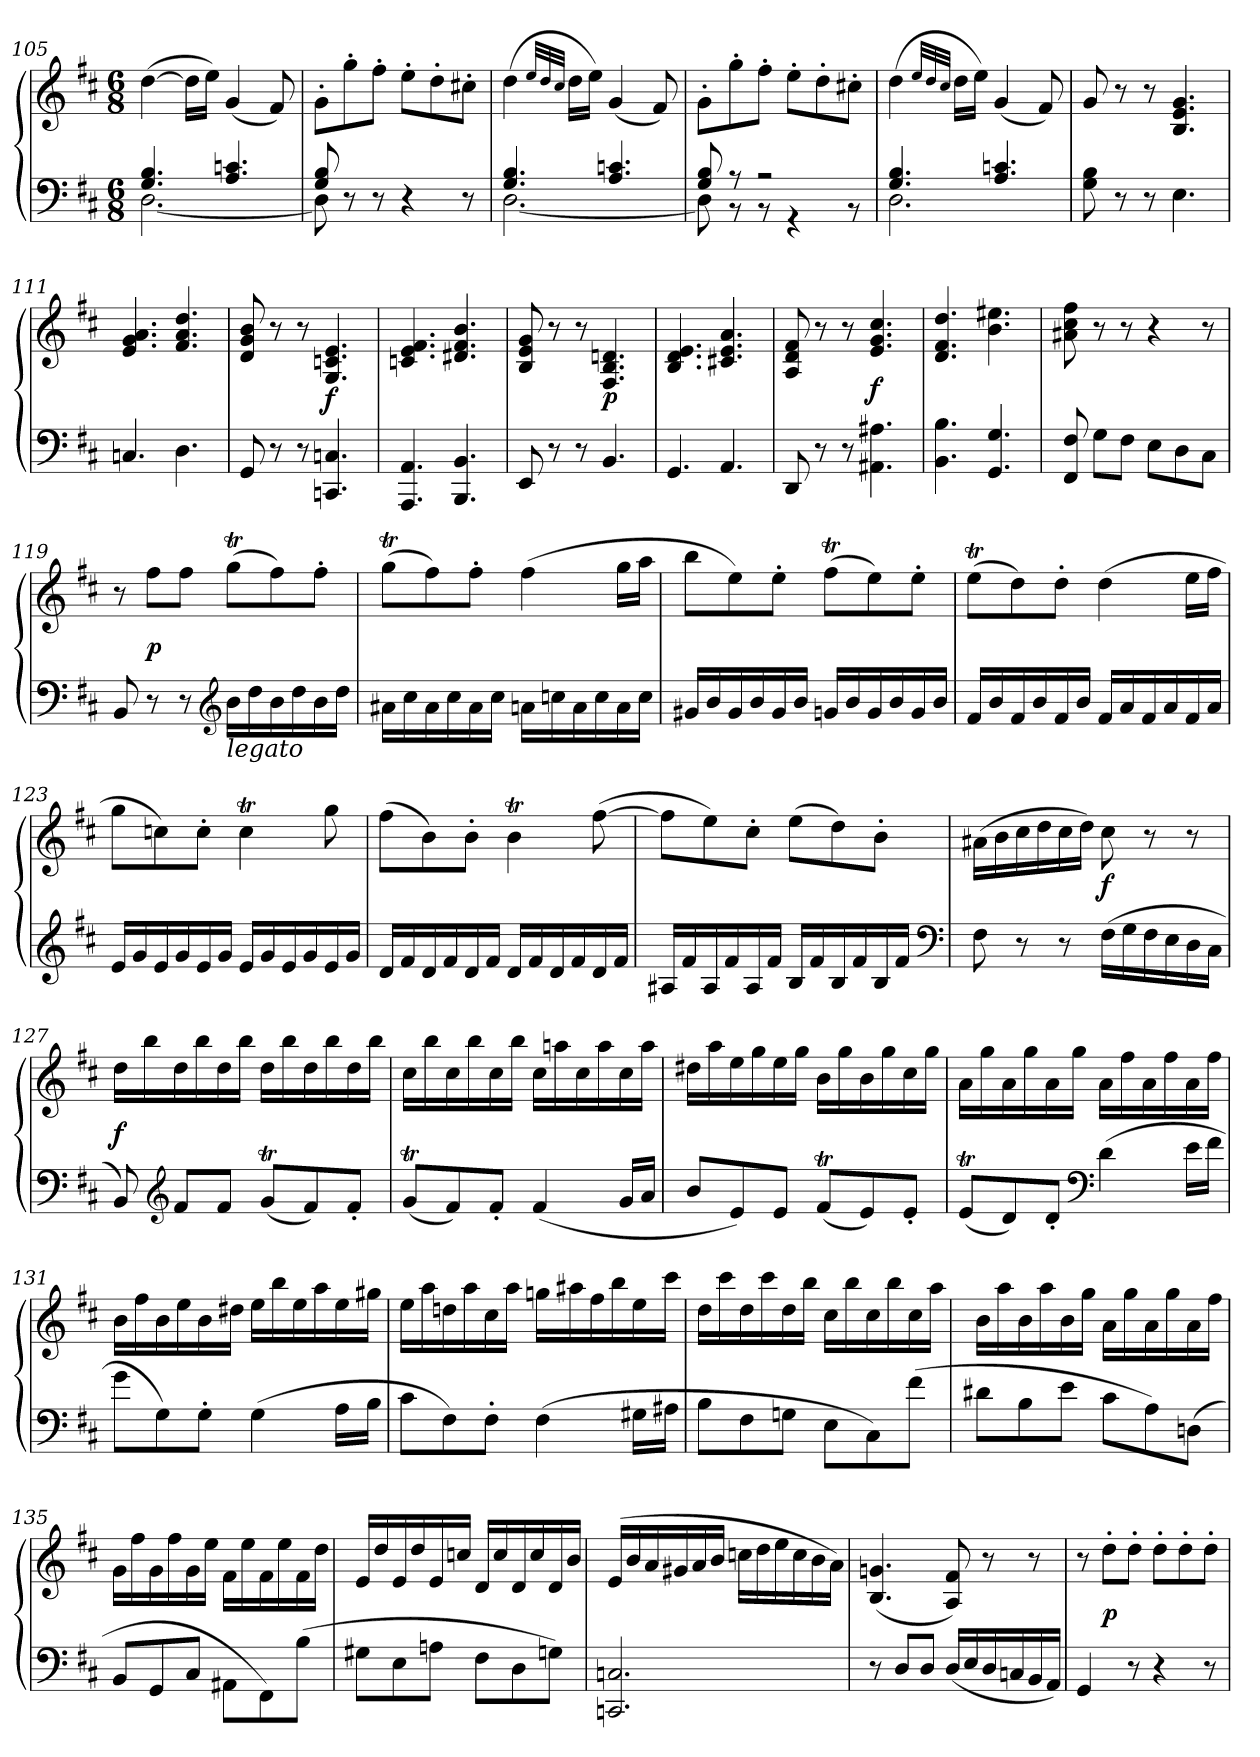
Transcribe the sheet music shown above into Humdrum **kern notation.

**kern	**kern	**dynam
*part1	*part1	*part1
*staff2	*staff1	*staff1/2
*clefF4	*clefG2	*
*k[f#c#]	*k[f#c#]	*
*D:	*D:	*
*M6/8	*M6/8	*
=105	=105	=105
*^	*	*
4.G 4.B	[2.D	([4dd	.
.	.	16ddLL]	.
.	.	16eeJJ)	.
4.A 4.cn	.	(4g	.
.	.	8f#)	.
=106	=106	=106	=106
8G 8B	8D]	8g'L	.
8ryy	8r	8gg'	.
2ryy	8r	8ff#'J	.
.	4r	8ee'L	.
.	.	8dd'	.
.	8r	8cc#X'J	.
=107	=107	=107	=107
4.G 4.B	[2.D	(4dd	.
.	.	32qee/LLL	.
.	.	32qdd/	.
.	.	32qcc#/JJJ	.
.	.	16ddLL	.
.	.	16eeJJ)	.
4.A 4.cn	.	(4g	.
.	.	8f#)	.
=108	=108	=108	=108
8G 8B	8D]	8g'L	.
8r	8r	8gg'	.
2r	8r	8ff#'J	.
.	4r	8ee'L	.
.	.	8dd'	.
.	8r	8cc#X'J	.
=109	=109	=109	=109
4.G 4.B	2.D	(4dd	.
.	.	32qee/LLL	.
.	.	32qdd/	.
.	.	32qcc#/JJJ	.
.	.	16ddLL	.
.	.	16eeJJ)	.
4.A 4.cn	.	(4g	.
.	.	8f#)	.
*v	*v	*	*
=110	=110	=110
8G 8B	8g	.
8r	8r	.
8r	8r	.
4.E	4.B 4.e 4.g	.
=111	=111	=111
4.Cn	4.e 4.g 4.a	.
4.D	4.f# 4.a 4.dd	.
=112	=112	=112
8GG	8d 8g 8b	.
8r	8r	.
8r	8r	.
4.CCn 4.Cn	4.G 4.cn 4.e	f
=113	=113	=113
4.AAA 4.AA	4.cn 4.e 4.f#	.
4.BBB 4.BB	4.d#X 4.f# 4.b	.
=114	=114	=114
8EE	8B 8e 8g	.
8r	8r	.
8r	8r	.
4.BB	4.F# 4.B 4.dn	p
=115	=115	=115
4.GG	4.B 4.d 4.e	.
4.AA	4.c#X 4.e 4.a	.
=116	=116	=116
8DD	8A 8d 8f#	.
8r	8r	.
8r	8r	.
4.AA#X 4.A#X	4.e 4.g 4.cc#	f
=117	=117	=117
4.BB 4.B	4.d 4.f# 4.dd	.
4.GG 4.G	4.b 4.ee#X	.
=118	=118	=118
8FF# 8F#	8a#X 8cc# 8ff#	.
8GL	8r	.
8F#J	8r	.
8EL	4r	.
8D	.	.
8C#J	8r	.
=119	=119	=119
8BB	8r	.
8r	8ff#L	p
8r	8ff#J	.
*clefG2	*	*
!LO:TX:b:i:t=legato	!	!
16bLL	(8ggTL	.
16dd	.	.
16b	8ff#)	.
16dd	.	.
16b	8ff#'J	.
16ddJJ	.	.
=120	=120	=120
16a#XLL	(8ggTL	.
16cc#	.	.
16a#	8ff#)	.
16cc#	.	.
16a#	8ff#'J	.
16cc#JJ	.	.
16anLL	(4ff#	.
16ccn	.	.
16a	.	.
16cc	.	.
16a	16ggLL	.
16ccJJ	16aaJJ	.
=121	=121	=121
16g#XLL	8bbL	.
16b	.	.
16g#	8ee)	.
16b	.	.
16g#	8ee'J	.
16bJJ	.	.
16gnLL	(8ff#tL	.
16b	.	.
16g	8ee)	.
16b	.	.
16g	8ee'J	.
16bJJ	.	.
=122	=122	=122
16f#LL	(8eeTL	.
16b	.	.
16f#	8dd)	.
16b	.	.
16f#	8dd'J	.
16bJJ	.	.
16f#LL	(4dd	.
16a	.	.
16f#	.	.
16a	.	.
16f#	16eeLL	.
16aJJ	16ff#JJ	.
=123	=123	=123
16eLL	8ggL	.
16g	.	.
16e	8ccn)	.
16g	.	.
16e	8cc'J	.
16gJJ	.	.
16eLL	4ccT	.
16g	.	.
16e	.	.
16g	.	.
16e	8gg	.
16gJJ	.	.
=124	=124	=124
16dLL	(8ff#L	.
16f#	.	.
16d	8b)	.
16f#	.	.
16d	8b'J	.
16f#JJ	.	.
16dLL	4bT	.
16f#	.	.
16d	.	.
16f#	.	.
16d	([8ff#	.
16f#JJ	.	.
=125	=125	=125
16A#XLL	8ff#L]	.
16f#	.	.
16A#	8ee)	.
16f#	.	.
16A#	8cc#'J	.
16f#JJ	.	.
16BLL	(8eeL	.
16f#	.	.
16B	8dd)	.
16f#	.	.
16B	8b'J	.
16f#JJ	.	.
*clefF4	*	*
=126	=126	=126
8F#	(16a#XLL	.
.	16b	.
8r	16cc#	.
.	16dd	.
8r	16cc#	.
.	16ddJJ)	.
(16F#LL	8cc#	f
16G	.	.
16F#	8r	.
16E	.	.
16D	8r	.
16C#JJ	.	.
=127	=127	=127
8BB)	16ddLL	f
.	16bb	.
*clefG2	*	*
8f#L	16dd	.
.	16bb	.
8f#J	16dd	.
.	16bbJJ	.
(8gTL	16ddLL	.
.	16bb	.
8f#)	16dd	.
.	16bb	.
8f#'J	16dd	.
.	16bbJJ	.
=128	=128	=128
(8gTL	16cc#LL	.
.	16bb	.
8f#)	16cc#	.
.	16bb	.
8f#'J	16cc#	.
.	16bbJJ	.
(4f#	16cc#LL	.
.	16aan	.
.	16cc#	.
.	16aa	.
16gLL	16cc#	.
16aJJ	16aaJJ	.
=129	=129	=129
8bL	16dd#XLL	.
.	16aa	.
8e)	16ee	.
.	16gg	.
8eJ	16ee	.
.	16ggJJ	.
(8f#tL	16bLL	.
.	16gg	.
8e)	16b	.
.	16gg	.
8e'J	16cc#	.
.	16ggJJ	.
=130	=130	=130
(8eTL	16aLL	.
.	16gg	.
8d)	16a	.
.	16gg	.
8d'J	16a	.
.	16ggJJ	.
*clefF4	*	*
(4d	16aLL	.
.	16ff#	.
.	16a	.
.	16ff#	.
16eLL	16a	.
16f#JJ	16ff#JJ	.
=131	=131	=131
8gL	16bLL	.
.	16ff#	.
8G)	16b	.
.	16ee	.
8G'J	16b	.
.	16dd#XJJ	.
(4G	16eeLL	.
.	16bb	.
.	16ee	.
.	16aa	.
16ALL	16ee	.
16BJJ	16gg#XJJ	.
=132	=132	=132
8c#L	16eeLL	.
.	16aa	.
8F#)	16ddn	.
.	16aa	.
8F#'J	16cc#	.
.	16aaJJ	.
(4F#	16ggnLL	.
.	16aa#X	.
.	16ff#	.
.	16bb	.
16G#XLL	16ee	.
16A#XJJ	16ccc#JJ	.
=133	=133	=133
8BL	16ddLL	.
.	16ccc#	.
8F#	16dd	.
.	16ccc#	.
8GnJ	16dd	.
.	16bbJJ	.
8EL	16cc#LL	.
.	16bb	.
8C#)	16cc#	.
.	16bb	.
(8f#J	16cc#	.
.	16aaJJ	.
=134	=134	=134
8d#XL	16bLL	.
.	16aa	.
8B	16b	.
.	16aa	.
8eJ	16b	.
.	16ggJJ	.
8c#L	16aLL	.
.	16gg	.
8A)	16a	.
.	16gg	.
(8DnJ	16a	.
.	16ff#JJ	.
=135	=135	=135
8BBL	16gLL	.
.	16ff#	.
8GG	16g	.
.	16ff#	.
8C#J	16g	.
.	16eeJJ	.
8AA#XL	16f#\LL	.
.	16ee\	.
8FF#)	16f#\	.
.	16ee\	.
(>8BJ	16f#\	.
.	16dd\JJ	.
=136	=136	=136
8G#XL	16eLL	.
.	16dd	.
8E	16e	.
.	16dd	.
8AnJ	16e	.
.	16ccnJJ	.
8F#L	16dLL	.
.	16cc	.
8D	16d	.
.	16cc	.
8GnJ)	16d	.
.	16bJJ	.
=137	=137	=137
2.CCn 2.Cn	(>16eLL	.
.	16b	.
.	16a	.
.	16g#X	.
.	16a	.
.	16bJJ	.
.	16ccnLL	.
.	16dd	.
.	16ee	.
.	16cc	.
.	16b	.
.	16aJJ)	.
=138	=138	=138
8r	(4.B 4.gn	.
8D/L	.	.
8D/J	.	.
(16DLL	8A 8f#)	.
16E	.	.
16D	8r	.
16Cn	.	.
16BB	8r	.
16AAJJ)	.	.
=139	=139	=139
4GG	8r	.
.	8dd'L	p
8r	8dd'J	.
4r	8dd'L	.
.	8dd'	.
8r	8dd'J	.
=	=	=
*-	*-	*-
